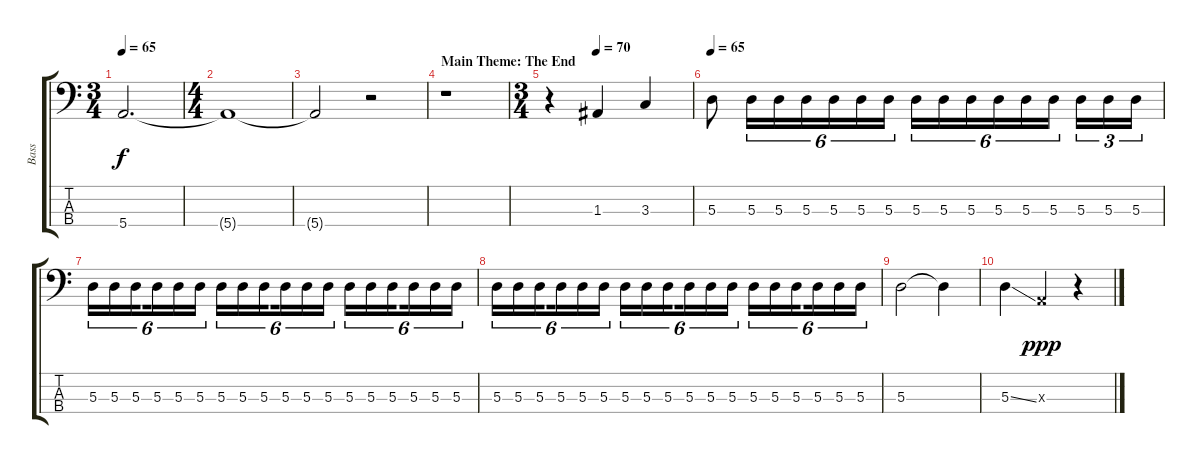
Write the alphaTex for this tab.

\track ("Bass" "Bass") {instrument electricbassfinger}
\staff {score tabs}
\tuning (G2 D2 A1 E1) {hide}
\ts (3 4)
\tempo 65
\clef f4
\ks c
5.4{t}.2{d dy f} |
\ts (4 4)
5.4{t}.1 |
5.4{t}.2 r.2 |
\section ("" "Main Theme: The End")
r.1 |
\ts (3 4)
\tempo (70 0.3333333333333333)
r.4 1.3.4 3.3.4 |
\tempo 65
5.3.8 5.3.16{tu (6 4)} 5.3.16{tu (6 4)} 5.3.16{tu (6 4)} 5.3.16{tu (6 4)} 5.3.16{tu (6 4)} 5.3.16{tu (6 4) beam splitsecondary} 5.3.16{tu (6 4)} 5.3.16{tu (6 4)} 5.3.16{tu (6 4)} 5.3.16{tu (6 4)} 5.3.16{tu (6 4)} 5.3.16{tu (6 4) beam splitsecondary} 5.3.16{tu (3 2)} 5.3.16{tu (3 2)} 5.3.16{tu (3 2)} |
5.3.16{tu (6 4)} 5.3.16{tu (6 4)} 5.3.16{tu (6 4) beam splitsecondary} 5.3.16{tu (6 4)} 5.3.16{tu (6 4)} 5.3.16{tu (6 4)} 5.3.16{tu (6 4)} 5.3.16{tu (6 4)} 5.3.16{tu (6 4) beam splitsecondary} 5.3.16{tu (6 4)} 5.3.16{tu (6 4)} 5.3.16{tu (6 4)} 5.3.16{tu (6 4)} 5.3.16{tu (6 4)} 5.3.16{tu (6 4) beam splitsecondary} 5.3.16{tu (6 4)} 5.3.16{tu (6 4)} 5.3.16{tu (6 4)} |
5.3.16{tu (6 4)} 5.3.16{tu (6 4)} 5.3.16{tu (6 4) beam splitsecondary} 5.3.16{tu (6 4)} 5.3.16{tu (6 4)} 5.3.16{tu (6 4)} 5.3.16{tu (6 4)} 5.3.16{tu (6 4)} 5.3.16{tu (6 4) beam splitsecondary} 5.3.16{tu (6 4)} 5.3.16{tu (6 4)} 5.3.16{tu (6 4)} 5.3.16{tu (6 4)} 5.3.16{tu (6 4)} 5.3.16{tu (6 4) beam splitsecondary} 5.3.16{tu (6 4)} 5.3.16{tu (6 4)} 5.3.16{tu (6 4)} |
5.3.2 5.3{t}.4 |
5.3{ss}.4 0.3{x}.4{dy ppp} r.4
